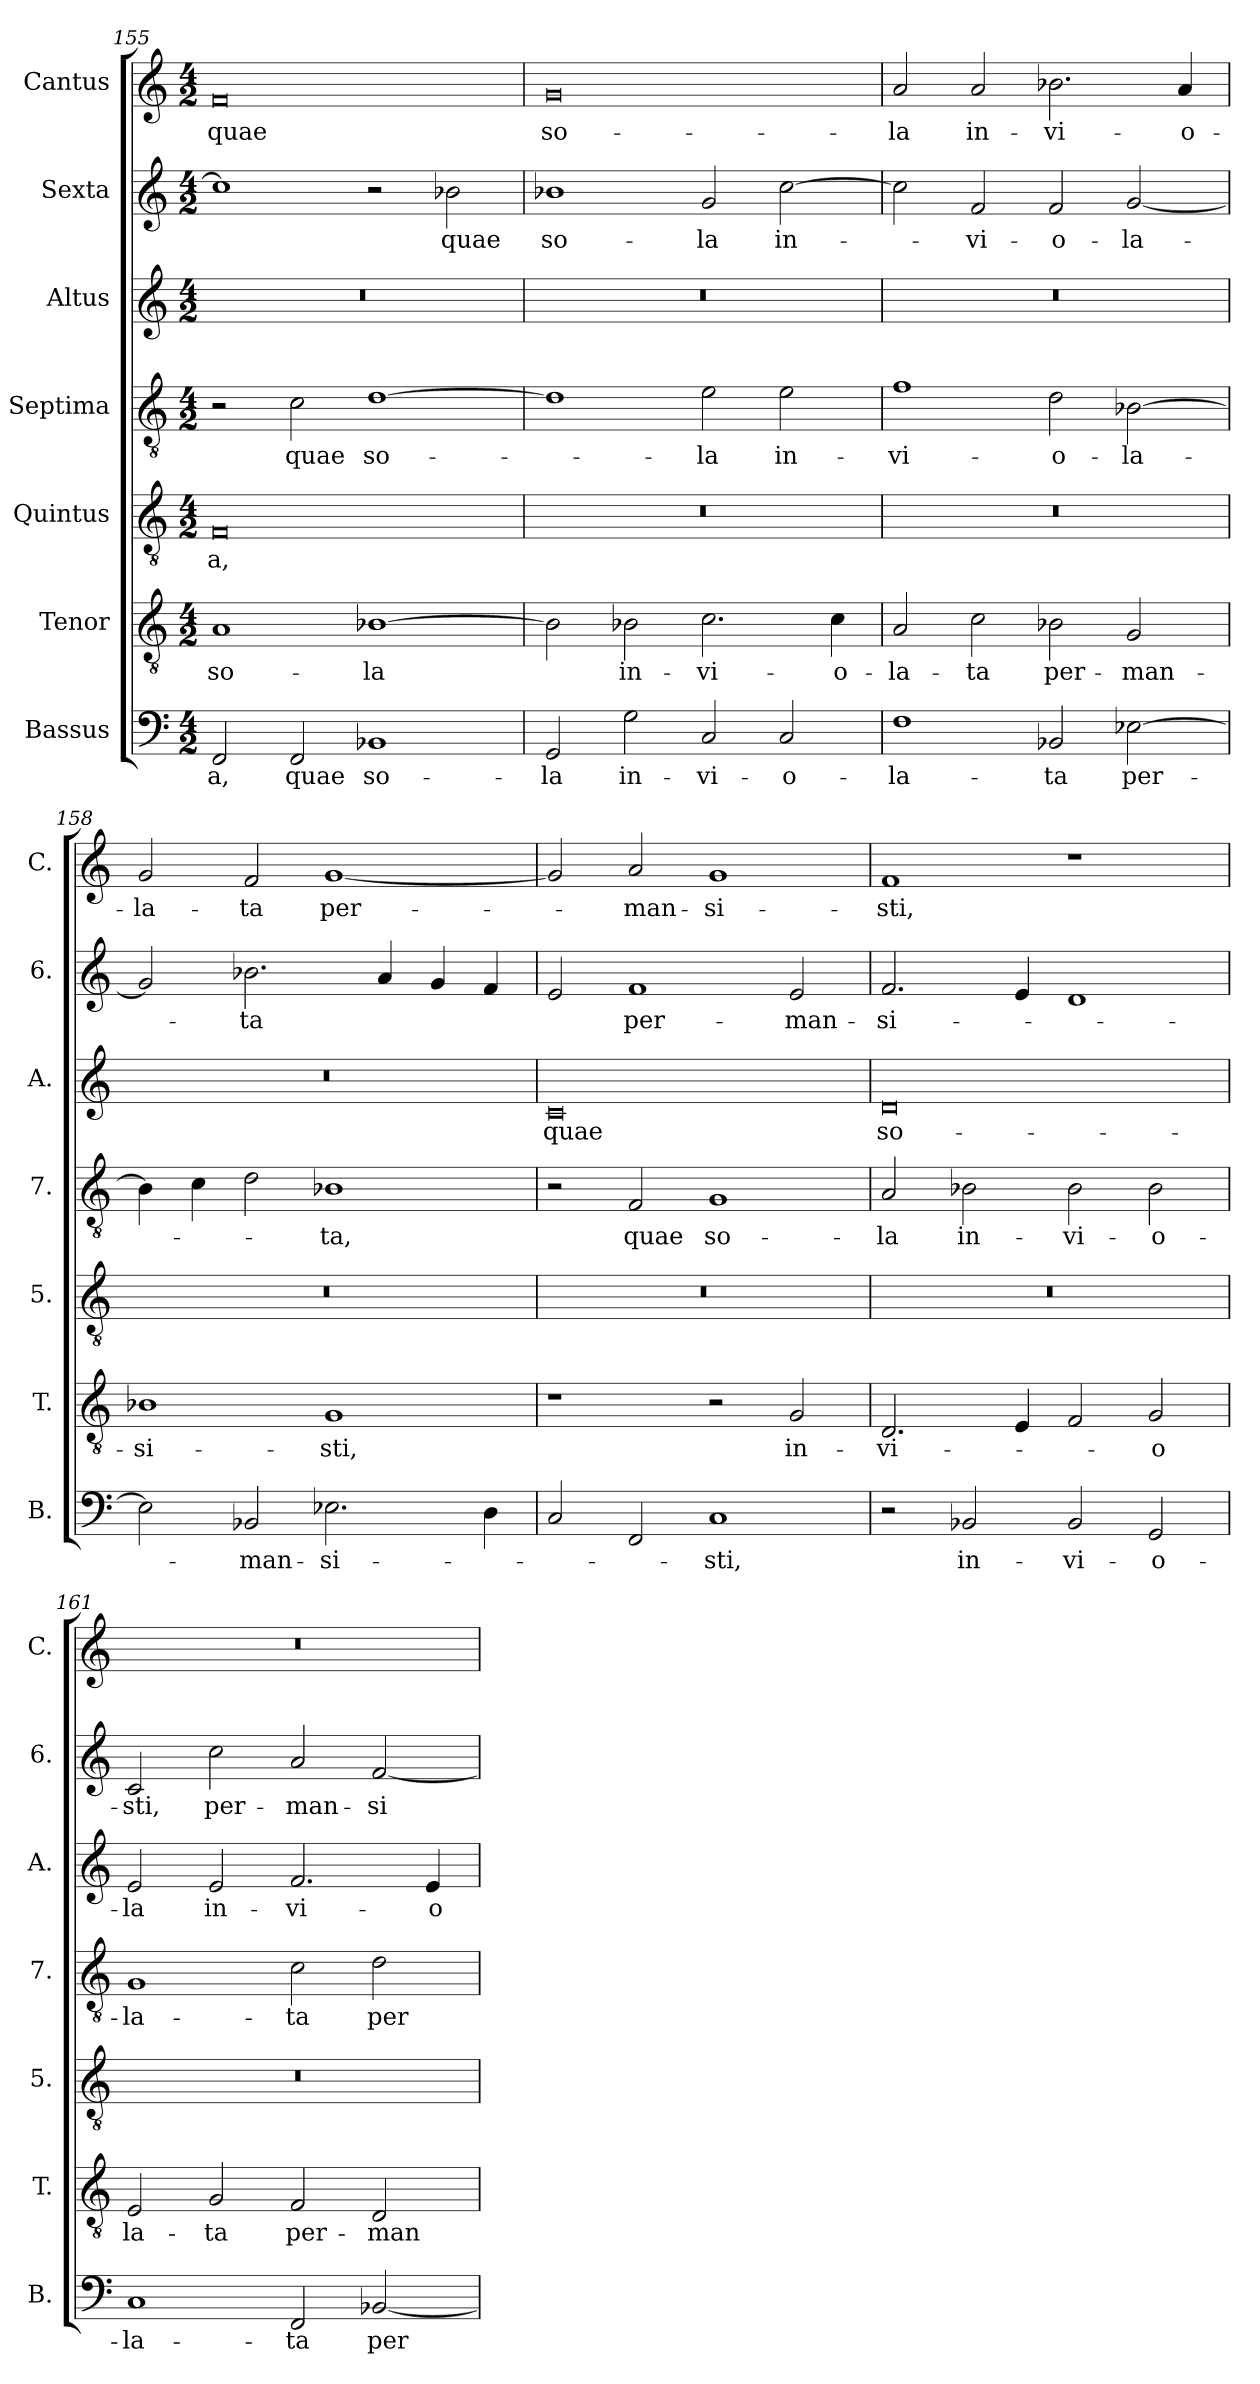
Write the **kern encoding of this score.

**kern	**text	**kern	**text	**kern	**text	**kern	**text	**kern	**text	**kern	**text	**kern	**text
*part7	*part7	*part6	*part6	*part5	*part5	*part4	*part4	*part3	*part3	*part2	*part2	*part1	*part1
*staff7	*staff7	*staff6	*staff6	*staff5	*staff5	*staff4	*staff4	*staff3	*staff3	*staff2	*staff2	*staff1	*staff1
*I"Bassus	*	*I"Tenor	*	*I"Quintus	*	*I"Septima	*	*I"Altus	*	*I"Sexta	*	*I"Cantus	*
*I'B.	*	*I'T.	*	*I'5.	*	*I'7.	*	*I'A.	*	*I'6.	*	*I'C.	*
*clefF4	*	*clefGv2	*	*clefGv2	*	*clefGv2	*	*clefG2	*	*clefG2	*	*clefG2	*
*k[]	*	*k[]	*	*k[]	*	*k[]	*	*k[]	*	*k[]	*	*k[]	*
*M4/2	*	*M4/2	*	*M4/2	*	*M4/2	*	*M4/2	*	*M4/2	*	*M4/2	*
=155	=155	=155	=155	=155	=155	=155	=155	=155	=155	=155	=155	=155	=155
!	!LO:LY:b	!	!LO:LY:b	!	!LO:LY:b	!	!	!	!	!	!	!	!LO:LY:b
2FF/	-a,	1A	so-	0F	-a,	2r	.	0r	.	1cc]	.	0f	quae
!	!LO:LY:b	!	!	!	!	!	!LO:LY:b	!	!	!	!	!	!
2FF/	quae	.	.	.	.	2c\	quae	.	.	.	.	.	.
!	!LO:LY:b	!	!LO:LY:b	!	!	!	!LO:LY:b	!	!	!	!	!	!
1BB-X	so-	[1B-X	-la	.	.	[1d	so-	.	.	2r	.	.	.
!	!	!	!	!	!	!	!	!	!	!	!LO:LY:b	!	!
.	.	.	.	.	.	.	.	.	.	2b-X\	quae	.	.
=156	=156	=156	=156	=156	=156	=156	=156	=156	=156	=156	=156	=156	=156
!	!LO:LY:b	!	!	!	!	!	!	!	!	!	!LO:LY:b	!	!LO:LY:b
2GG/	-la	2B-\]	.	0r	.	1d]	.	0r	.	1b-X	so-	0g	so-
!	!LO:LY:b	!	!LO:LY:b	!	!	!	!	!	!	!	!	!	!
2G\	in-	2B-X\	in-	.	.	.	.	.	.	.	.	.	.
!	!LO:LY:b	!	!LO:LY:b	!	!	!	!LO:LY:b	!	!	!	!LO:LY:b	!	!
2C/	-vi-	2.c\	-vi-	.	.	2e\	-la	.	.	2g/	-la	.	.
!	!LO:LY:b	!	!	!	!	!	!LO:LY:b	!	!	!	!LO:LY:b	!	!
2C/	-o-	.	.	.	.	2e\	in-	.	.	[2cc\	in-	.	.
!	!	!	!LO:LY:b	!	!	!	!	!	!	!	!	!	!
.	.	4c\	-o-	.	.	.	.	.	.	.	.	.	.
=157	=157	=157	=157	=157	=157	=157	=157	=157	=157	=157	=157	=157	=157
!	!LO:LY:b	!	!LO:LY:b	!	!	!	!LO:LY:b	!	!	!	!	!	!LO:LY:b
1F	-la-	2A/	-la-	0r	.	1f	-vi-	0r	.	2cc\]	.	2a/	-la
!	!	!	!LO:LY:b	!	!	!	!	!	!	!	!LO:LY:b	!	!LO:LY:b
.	.	2c\	-ta	.	.	.	.	.	.	2f/	-vi-	2a/	in-
!	!LO:LY:b	!	!LO:LY:b	!	!	!	!LO:LY:b	!	!	!	!LO:LY:b	!	!LO:LY:b
2BB-X/	-ta	2B-X\	per-	.	.	2d\	-o-	.	.	2f/	-o-	2.b-X\	-vi-
!	!LO:LY:b	!	!LO:LY:b	!	!	!	!LO:LY:b	!	!	!	!LO:LY:b	!	!
[2E-X\	per-	2G/	-man-	.	.	[2B-X\	-la-	.	.	[2g/	-la-	.	.
!	!	!	!	!	!	!	!	!	!	!	!	!	!LO:LY:b
.	.	.	.	.	.	.	.	.	.	.	.	4a/	-o-
!!LO:LB:g=z
=158	=158	=158	=158	=158	=158	=158	=158	=158	=158	=158	=158	=158	=158
!	!	!	!LO:LY:b	!	!	!	!	!	!	!	!	!	!LO:LY:b
2E-\]	.	1B-X	-si-	0r	.	4B-\]	.	0r	.	2g/]	.	2g/	-la-
.	.	.	.	.	.	4c\	.	.	.	.	.	.	.
!	!LO:LY:b	!	!	!	!	!	!	!	!	!	!LO:LY:b	!	!LO:LY:b
2BB-X/	-man-	.	.	.	.	2d\	.	.	.	2.b-X\	-ta	2f/	-ta
!	!LO:LY:b	!	!LO:LY:b	!	!	!	!LO:LY:b	!	!	!	!	!	!LO:LY:b
2.E-X\	-si-	1G	-sti,	.	.	1B-X	-ta,	.	.	.	.	[1g	per-
.	.	.	.	.	.	.	.	.	.	4a/	.	.	.
.	.	.	.	.	.	.	.	.	.	4g/	.	.	.
4D\	.	.	.	.	.	.	.	.	.	4f/	.	.	.
=159	=159	=159	=159	=159	=159	=159	=159	=159	=159	=159	=159	=159	=159
!	!	!	!	!	!	!	!	!	!LO:LY:b	!	!	!	!
2C/	.	1r	.	0r	.	2r	.	0c	quae	2e/	.	2g/]	.
!	!	!	!	!	!	!	!LO:LY:b	!	!	!	!LO:LY:b	!	!LO:LY:b
2FF/	.	.	.	.	.	2F/	quae	.	.	1f	per-	2a/	-man-
!	!LO:LY:b	!	!	!	!	!	!LO:LY:b	!	!	!	!	!	!LO:LY:b
1C	-sti,	2r	.	.	.	1G	so-	.	.	.	.	1g	-si-
!	!	!	!LO:LY:b	!	!	!	!	!	!	!	!LO:LY:b	!	!
.	.	2G/	in-	.	.	.	.	.	.	2e/	-man-	.	.
=160	=160	=160	=160	=160	=160	=160	=160	=160	=160	=160	=160	=160	=160
!	!	!	!LO:LY:b	!	!	!	!LO:LY:b	!	!LO:LY:b	!	!LO:LY:b	!	!LO:LY:b
2r	.	2.D/	-vi-	0r	.	2A/	-la	0d	so-	2.f/	-si-	1f	-sti,
!	!LO:LY:b	!	!	!	!	!	!LO:LY:b	!	!	!	!	!	!
2BB-X/	in-	.	.	.	.	2B-X\	in-	.	.	.	.	.	.
.	.	4E/	.	.	.	.	.	.	.	4e/	.	.	.
!	!LO:LY:b	!	!	!	!	!	!LO:LY:b	!	!	!	!	!	!
2BB-/	-vi-	2F/	.	.	.	2B-\	-vi-	.	.	1d	.	1r	.
!	!LO:LY:b	!	!LO:LY:b	!	!	!	!LO:LY:b	!	!	!	!	!	!
2GG/	-o-	2G/	-o	.	.	2B-\	-o-	.	.	.	.	.	.
=161	=161	=161	=161	=161	=161	=161	=161	=161	=161	=161	=161	=161	=161
!	!LO:LY:b	!	!LO:LY:b	!	!	!	!LO:LY:b	!	!LO:LY:b	!	!LO:LY:b	!	!
1C	-la-	2E/	la-	0r	.	1G	-la-	2e/	-la	2c/	-sti,	0r	.
!	!	!	!LO:LY:b	!	!	!	!	!	!LO:LY:b	!	!LO:LY:b	!	!
.	.	2G/	-ta	.	.	.	.	2e/	in-	2cc\	per-	.	.
!	!LO:LY:b	!	!LO:LY:b	!	!	!	!LO:LY:b	!	!LO:LY:b	!	!LO:LY:b	!	!
2FF/	-ta	2F/	per-	.	.	2c\	-ta	2.f/	-vi-	2a/	-man-	.	.
!	!LO:LY:b	!	!LO:LY:b	!	!	!	!LO:LY:b	!	!	!	!LO:LY:b	!	!
[2BB-X/	per-	2D/	-man-	.	.	2d\	per-	.	.	[2f/	-si-	.	.
!	!	!	!	!	!	!	!	!	!LO:LY:b	!	!	!	!
.	.	.	.	.	.	.	.	4e/	-o-	.	.	.	.
=	=	=	=	=	=	=	=	=	=	=	=	=	=
*-	*-	*-	*-	*-	*-	*-	*-	*-	*-	*-	*-	*-	*-
